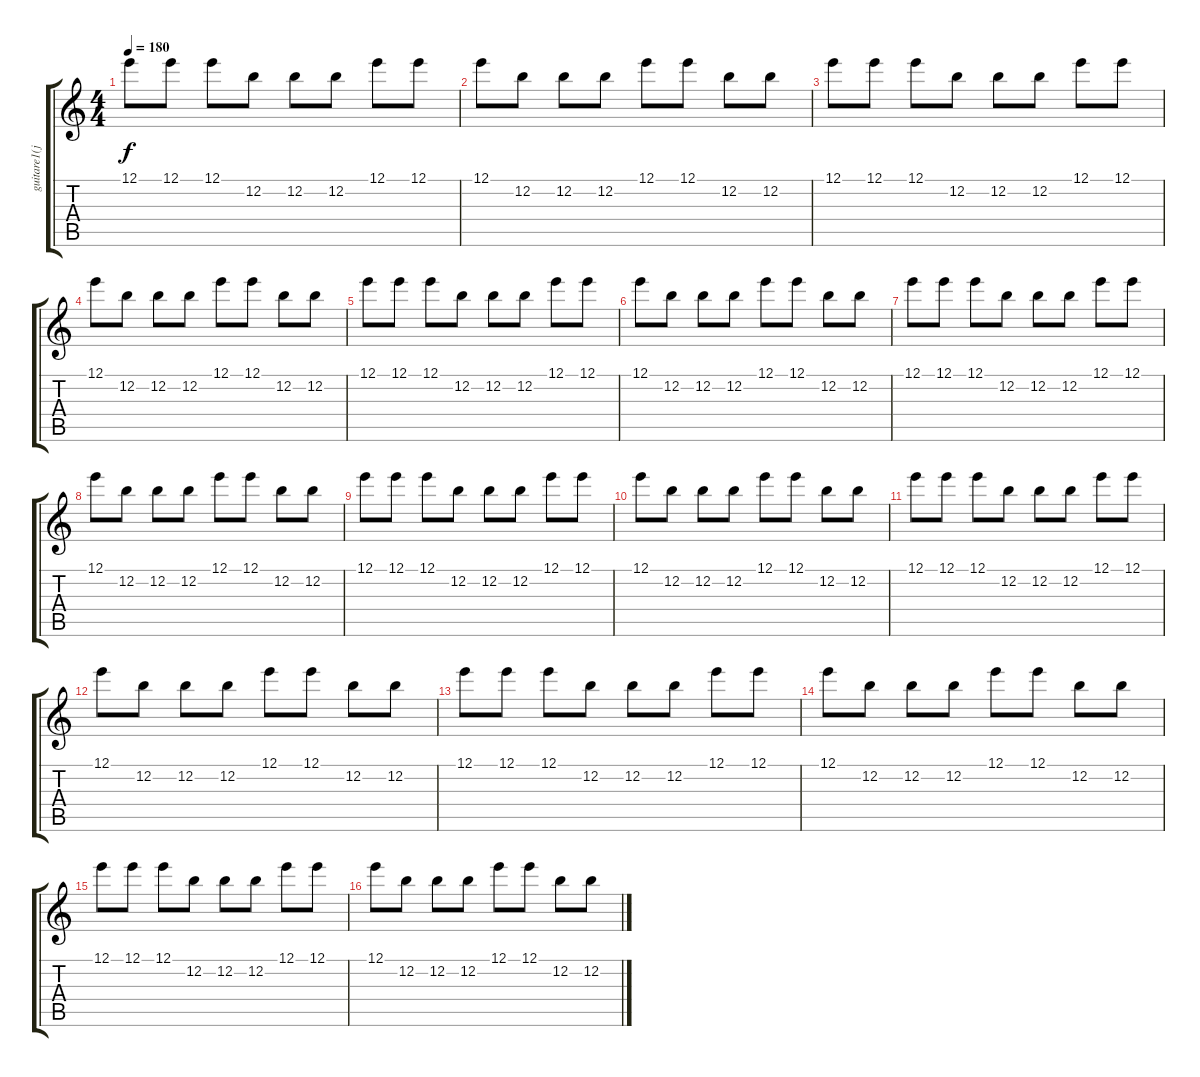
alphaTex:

\track ("guitare1(joe)" "guitare1(j") {instrument distortionguitar}
\staff {score tabs}
\tuning (E4 B3 G3 D3 A2 E2) {hide}
\ts (4 4)
\tempo 180
\clef g2
\ks c
12.1.8{dy f} 12.1.8 12.1.8 12.2.8 12.2.8 12.2.8 12.1.8 12.1.8 |
12.1.8 12.2.8 12.2.8 12.2.8 12.1.8 12.1.8 12.2.8 12.2.8 |
12.1.8 12.1.8 12.1.8 12.2.8 12.2.8 12.2.8 12.1.8 12.1.8 |
12.1.8 12.2.8 12.2.8 12.2.8 12.1.8 12.1.8 12.2.8 12.2.8 |
12.1.8 12.1.8 12.1.8 12.2.8 12.2.8 12.2.8 12.1.8 12.1.8 |
12.1.8 12.2.8 12.2.8 12.2.8 12.1.8 12.1.8 12.2.8 12.2.8 |
12.1.8 12.1.8 12.1.8 12.2.8 12.2.8 12.2.8 12.1.8 12.1.8 |
12.1.8 12.2.8 12.2.8 12.2.8 12.1.8 12.1.8 12.2.8 12.2.8 |
12.1.8 12.1.8 12.1.8 12.2.8 12.2.8 12.2.8 12.1.8 12.1.8 |
12.1.8 12.2.8 12.2.8 12.2.8 12.1.8 12.1.8 12.2.8 12.2.8 |
12.1.8 12.1.8 12.1.8 12.2.8 12.2.8 12.2.8 12.1.8 12.1.8 |
12.1.8 12.2.8 12.2.8 12.2.8 12.1.8 12.1.8 12.2.8 12.2.8 |
12.1.8 12.1.8 12.1.8 12.2.8 12.2.8 12.2.8 12.1.8 12.1.8 |
12.1.8 12.2.8 12.2.8 12.2.8 12.1.8 12.1.8 12.2.8 12.2.8 |
12.1.8 12.1.8 12.1.8 12.2.8 12.2.8 12.2.8 12.1.8 12.1.8 |
12.1.8 12.2.8 12.2.8 12.2.8 12.1.8 12.1.8 12.2.8 12.2.8
